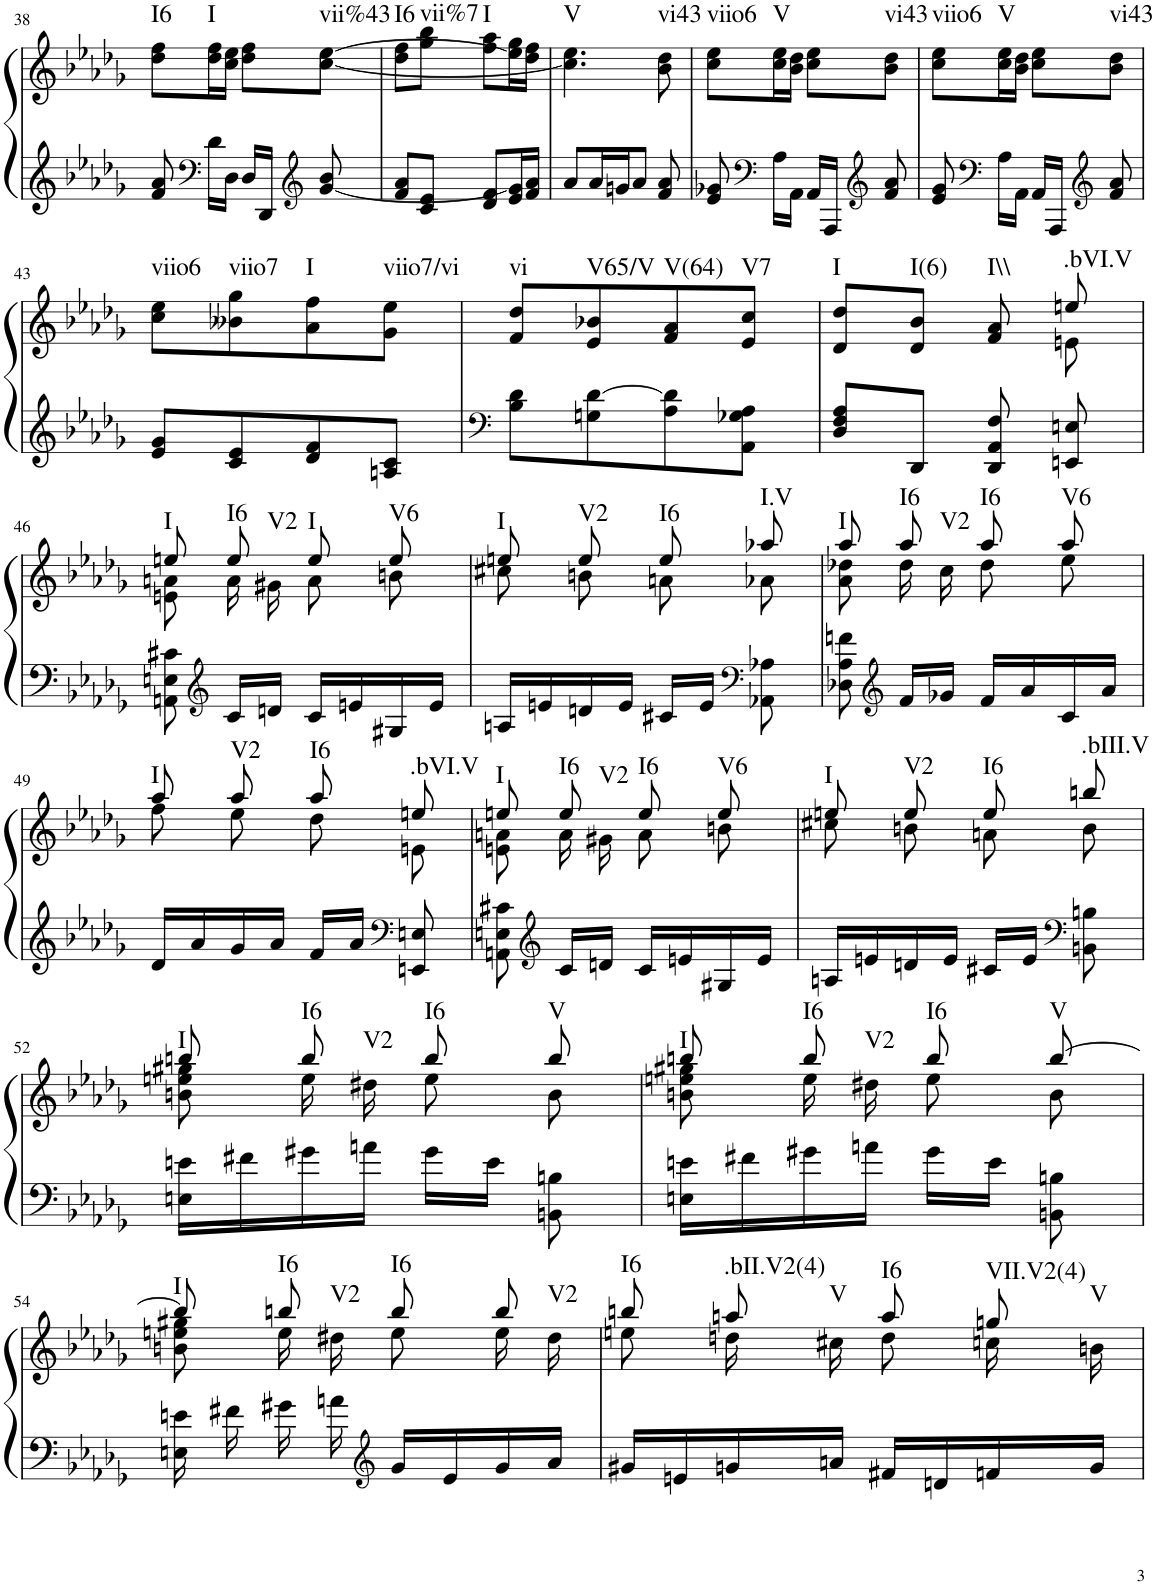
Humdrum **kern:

**kern	**kern	**harte
*part1	*part1	*part1
*staff2	*staff1	*
*I"Piano	*	*
*I'Pno.	*	*
!!LO:PB:g=z
*clefG2	*clefG2	*
*k[b-e-a-d-g-]	*k[b-e-a-d-g-]	*
*M2/4	*M2/4	*
=38	=38	=38
*^	*	*
!	!	!	!LO:H:kt=I6
8f/ 8a-/	8ryy	8dd-\ 8ff\L	N
*clefF4	*	*	*
!	!	!	!LO:H:kt=I
8ryy	16d-\LL	16dd-\ 16ff\L	N
.	16D-\JJ	16cc\ 16ee-\JJ	.
16D-/LL	4ryy	8dd-\ 8ff\L	.
16DD-/JJ	.	.	.
*clefG2	*	*	*
!	!	!	!LO:H:kt=vii%43
[8g-/ 8b-/	.	[8cc\ [8ee-\J	N
*v	*v	*	*
=39	=39	=39
!	!	!LO:H:kt=I6
8f/ 8a-/L	8dd-\ 8ff\L	N
!	!	!LO:H:kt=vii%7
8c/ 8e-/J	8gg-\ 8bb-\J	N
!	!	!LO:H:kt=I
8d-/ 8f/L	8ff\ 8aa-\L	N
16e-/ 16g-/]L	16ee-\] 16gg-\L	.
16f/ 16a-/JJ	16dd-\ 16ff\JJ	.
=40	=40	=40
!	!	!LO:H:kt=V
8a-/L	4.cc\] 4.ee-\	N
16a-/L	.	.
16gn/J	.	.
8a-/J	.	.
!	!	!LO:H:kt=vi43
8f/ 8a-/	8b-\ 8dd-\	N
=41	=41	=41
*^	*	*
!	!	!	!LO:H:kt=viio6
8e-/ 8g-X/	8ryy	8cc\ 8ee-\L	N
*clefF4	*	*	*
!	!	!	!LO:H:kt=V
8ryy	16A-\LL	16cc\ 16ee-\L	N
.	16AA-\JJ	16b-\ 16dd-\JJ	.
16AA-/LL	4ryy	8cc\ 8ee-\L	.
16AAA-/JJ	.	.	.
*clefG2	*	*	*
!	!	!	!LO:H:kt=vi43
8f/ 8a-/	.	8b-\ 8dd-\J	N
*v	*v	*	*
=42	=42	=42
!	!	!LO:H:kt=viio6
8e-/ 8g-/	8cc\ 8ee-\L	N
*clefF4	*	*
!	!	!LO:H:kt=V
16A-\LL	16cc\ 16ee-\L	N
16AA-\JJ	16b-\ 16dd-\JJ	.
16AA-/LL	8cc\ 8ee-\L	.
16AAA-/JJ	.	.
*clefG2	*	*
!	!	!LO:H:kt=vi43
8f/ 8a-/	8b-\ 8dd-\J	N
!!LO:LB:g=z
=43	=43	=43
!	!	!LO:H:kt=viio6
8e-/ 8g-/L	8cc\ 8ee-\L	N
!	!	!LO:H:kt=viio7
8c/ 8e-/	8b--X\ 8gg-\	N
!	!	!LO:H:kt=I
8d-/ 8f/	8a-\ 8ff\	N
!	!	!LO:H:kt=viio7/vi
8An/ 8c/J	8g-\ 8ee-\J	N
=44	=44	=44
*clefF4	*	*
!	!	!LO:H:kt=vi
8B-\ 8d-\L	8f/ 8dd-/L	N
!	!	!LO:H:kt=V65/V
8Gn\ [8d-\	8e-/ 8b-X/	N
!	!	!LO:H:kt=V(64)
8A-\ 8d-\]	8f/ 8a-/	N
!	!	!LO:H:kt=V7
8AA-\ 8G-X\ 8A-\J	8e-/ 8cc/J	N
=45	=45	=45
*	*^	*
!	!	!	!LO:H:kt=I
8D-/ 8F/ 8A-/L	8d-/ 8dd-/L	4.ryy	N
!	!	!	!LO:H:kt=I(6)
8DD-/J	8d-/ 8b-/J	.	N
!	!	!	!LO:H:kt=I\\
8DD-/ 8AA-/ 8F/	8f/ 8a-/	.	N
!	!	!	!LO:H:kt=.bVI.V
8EEn/ 8En/	8een/	8en\	N
!!LO:LB:g=z	!!
=46	=46	=46	=46
!	!	!	!LO:H:kt=I
8AAn\ 8En\ 8c#X\	8een/	8en\ 8an\	N
*clefG2	*	*	*
!	!	!	!LO:H:n=1:kt=I6
!	!	!	!LO:H:n=2:kt=V2
16c#/LL	8ee/	16a\	N N
16dn/JJ	.	16g#X\	.
!	!	!	!LO:H:kt=I
16c#/LL	8ee/	8a\	N
16en/	.	.	.
!	!	!	!LO:H:kt=V6
16G#X/	8ee/	8bn\	N
16e/JJ	.	.	.
=47	=47	=47	=47
!	!	!	!LO:H:kt=I
16An/LL	8een/	8cc#X\	N
16en/	.	.	.
!	!	!	!LO:H:kt=V2
16dn/	8ee/	8bn\	N
16e/JJ	.	.	.
!	!	!	!LO:H:kt=I6
16c#X/LL	8ee/	8an\	N
16e/JJ	.	.	.
*clefF4	*	*	*
!	!	!	!LO:H:kt=I.V
8AA-X\ 8A-X\	8aa-X/	8a-X\	N
=48	=48	=48	=48
!	!	!	!LO:H:kt=I
8D-X\ 8A-\ 8fn\	8aa-/	8a-\ 8dd-X\	N
*clefG2	*	*	*
!	!	!	!LO:H:n=1:kt=I6
!	!	!	!LO:H:n=2:kt=V2
16f/LL	8aa-/	16dd-\	N N
16g-X/JJ	.	16cc\	.
!	!	!	!LO:H:kt=I6
16f/LL	8aa-/	8dd-\	N
16a-/	.	.	.
!	!	!	!LO:H:kt=V6
16c/	8aa-/	8ee-\	N
16a-/JJ	.	.	.
!!LO:LB:g=z	!!
=49	=49	=49	=49
!	!	!	!LO:H:kt=I
16d-/LL	8aa-/	8ff\	N
16a-/	.	.	.
!	!	!	!LO:H:kt=V2
16g-/	8aa-/	8ee-\	N
16a-/JJ	.	.	.
!	!	!	!LO:H:kt=I6
16f/LL	8aa-/	8dd-\	N
16a-/JJ	.	.	.
*clefF4	*	*	*
!	!	!	!LO:H:kt=.bVI.V
8EEn/ 8En/	8een/	8en\	N
=50	=50	=50	=50
!	!	!	!LO:H:kt=I
8AAn\ 8En\ 8c#X\	8een/	8en\ 8an\	N
*clefG2	*	*	*
!	!	!	!LO:H:n=1:kt=I6
!	!	!	!LO:H:n=2:kt=V2
16c#/LL	8ee/	16a\	N N
16dn/JJ	.	16g#X\	.
!	!	!	!LO:H:kt=I6
16c#/LL	8ee/	8a\	N
16en/	.	.	.
!	!	!	!LO:H:kt=V6
16G#X/	8ee/	8bn\	N
16e/JJ	.	.	.
=51	=51	=51	=51
!	!	!	!LO:H:kt=I
16An/LL	8een/	8cc#X\	N
16en/	.	.	.
!	!	!	!LO:H:kt=V2
16dn/	8ee/	8bn\	N
16e/JJ	.	.	.
!	!	!	!LO:H:kt=I6
16c#X/LL	8ee/	8an\	N
16e/JJ	.	.	.
*clefF4	*	*	*
!	!	!	!LO:H:kt=.bIII.V
8BBn\ 8Bn\	8bbn/	8b\	N
!!LO:LB:g=z	!!
=52	=52	=52	=52
!	!	!	!LO:H:kt=I
16En\ 16en\LL	8bbn/	8bn\ 8een\ 8gg#X\	N
16f#X\	.	.	.
!	!	!	!LO:H:n=1:kt=I6
!	!	!	!LO:H:n=2:kt=V2
16g#X\	8bb/	16ee\	N N
16an\JJ	.	16dd#X\	.
!	!	!	!LO:H:kt=I6
16g#\LL	8bb/	8ee\	N
16e\JJ	.	.	.
!	!	!	!LO:H:kt=V
8BBn\ 8Bn\	8bb/	8b\	N
=53	=53	=53	=53
!	!	!	!LO:H:kt=I
16En\ 16en\LL	8bbn/	8bn\ 8een\ 8gg#X\	N
16f#X\	.	.	.
!	!	!	!LO:H:n=1:kt=I6
!	!	!	!LO:H:n=2:kt=V2
16g#X\	8bb/	16ee\	N N
16an\JJ	.	16dd#X\	.
!	!	!	!LO:H:kt=I6
16g#\LL	8bb/	8ee\	N
16e\JJ	.	.	.
!	!	!	!LO:H:kt=V
8BBn\ 8Bn\	[8bb/	8b\	N
!!LO:LB:g=z	!!
=54	=54	=54	=54
!	!	!	!LO:H:kt=I
16En\ 16en\	8bb/]	8bn\ 8een\ 8gg#X\	N
16f#X\	.	.	.
!	!	!	!LO:H:n=1:kt=I6
!	!	!	!LO:H:n=2:kt=V2
16g#X\	8bbn/	16ee\	N N
16an\	.	16dd#X\	.
*clefG2	*	*	*
!	!	!	!LO:H:kt=I6
16g#/LL	8bb/	8ee\	N
16e/	.	.	.
!	!	!	!LO:H:kt=V2
16g#/	8bb/	16ee\	N
16a/JJ	.	16dd#\	.
=55	=55	=55	=55
!	!	!	!LO:H:kt=I6
16g#X/LL	8bbn/	8een\	N
16en/	.	.	.
!	!	!	!LO:H:n=1:kt=.bII.V2(4)
!	!	!	!LO:H:n=2:kt=V
16gn/	8aan/	16ddn\	N N
16an/JJ	.	16cc#X\	.
!	!	!	!LO:H:kt=I6
16f#X/LL	8aa/	8dd\	N
16dn/	.	.	.
!	!	!	!LO:H:n=1:kt=VII.V2(4)
!	!	!	!LO:H:n=2:kt=V
16fn/	8ggn/	16ccn\	N N
16g/JJ	.	16bn\	.
*	*v	*v	*
=	=	=
*-	*-	*-
